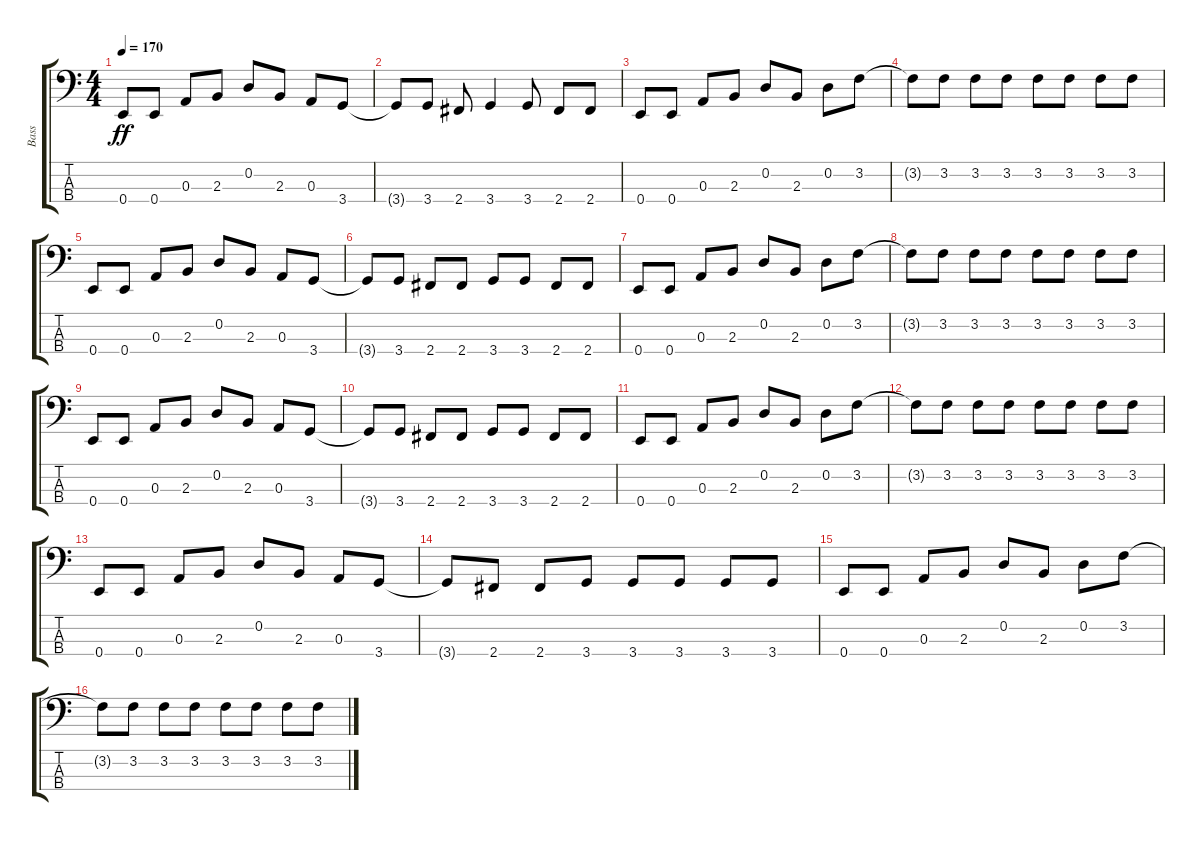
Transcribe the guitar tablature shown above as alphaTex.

\track ("Bass" "Bass") {instrument electricbasspick}
\staff {score tabs}
\tuning (G2 D2 A1 E1) {hide}
\ts (4 4)
\tempo 170
\clef f4
\ks c
0.4.8{dy ff} 0.4.8 0.3.8 2.3.8 0.2.8 2.3.8 0.3.8 3.4.8 |
3.4{t}.8 3.4.8 2.4.8 3.4.4 3.4.8 2.4.8 2.4.8 |
0.4.8 0.4.8 0.3.8 2.3.8 0.2.8 2.3.8 0.2.8 3.2.8 |
3.2{t}.8 3.2.8 3.2.8 3.2.8 3.2.8 3.2.8 3.2.8 3.2.8 |
0.4.8 0.4.8 0.3.8 2.3.8 0.2.8 2.3.8 0.3.8 3.4.8 |
3.4{t}.8 3.4.8 2.4.8 2.4.8 3.4.8 3.4.8 2.4.8 2.4.8 |
0.4.8 0.4.8 0.3.8 2.3.8 0.2.8 2.3.8 0.2.8 3.2.8 |
3.2{t}.8 3.2.8 3.2.8 3.2.8 3.2.8 3.2.8 3.2.8 3.2.8 |
0.4.8 0.4.8 0.3.8 2.3.8 0.2.8 2.3.8 0.3.8 3.4.8 |
3.4{t}.8 3.4.8 2.4.8 2.4.8 3.4.8 3.4.8 2.4.8 2.4.8 |
0.4.8 0.4.8 0.3.8 2.3.8 0.2.8 2.3.8 0.2.8 3.2.8 |
3.2{t}.8 3.2.8 3.2.8 3.2.8 3.2.8 3.2.8 3.2.8 3.2.8 |
0.4.8 0.4.8 0.3.8 2.3.8 0.2.8 2.3.8 0.3.8 3.4.8 |
3.4{t}.8 2.4.8 2.4.8 3.4.8 3.4.8 3.4.8 3.4.8 3.4.8 |
0.4.8 0.4.8 0.3.8 2.3.8 0.2.8 2.3.8 0.2.8 3.2.8 |
3.2{t}.8 3.2.8 3.2.8 3.2.8 3.2.8 3.2.8 3.2.8 3.2.8
